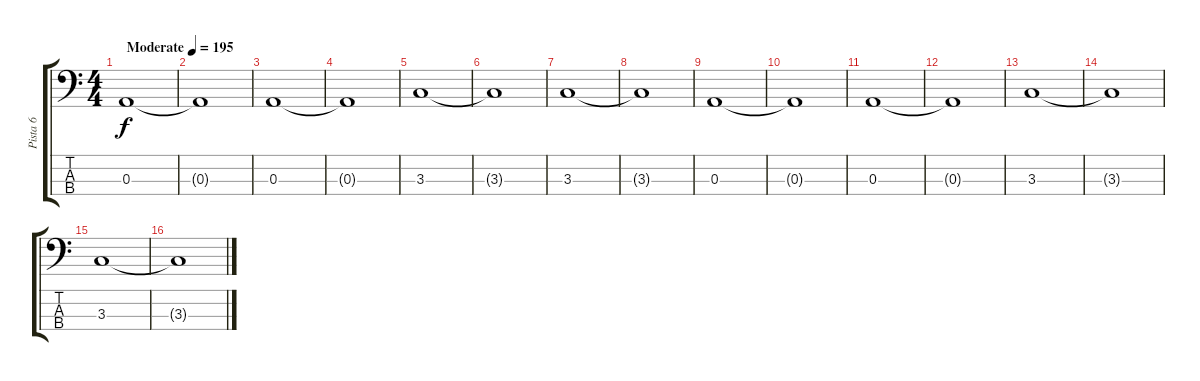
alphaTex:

\track ("Pista 6" "Pista 6") {instrument electricbassfinger}
\staff {score tabs}
\tuning (G2 D2 A1 E1) {hide}
\ts (4 4)
\tempo (195 "Moderate")
\clef f4
\ks c
0.3.1{dy f instrument electricbassfinger} |
0.3{t}.1 |
0.3.1 |
0.3{t}.1 |
3.3.1 |
3.3{t}.1 |
3.3.1 |
3.3{t}.1 |
0.3.1 |
0.3{t}.1 |
0.3.1 |
0.3{t}.1 |
3.3.1 |
3.3{t}.1 |
3.3.1 |
3.3{t}.1
